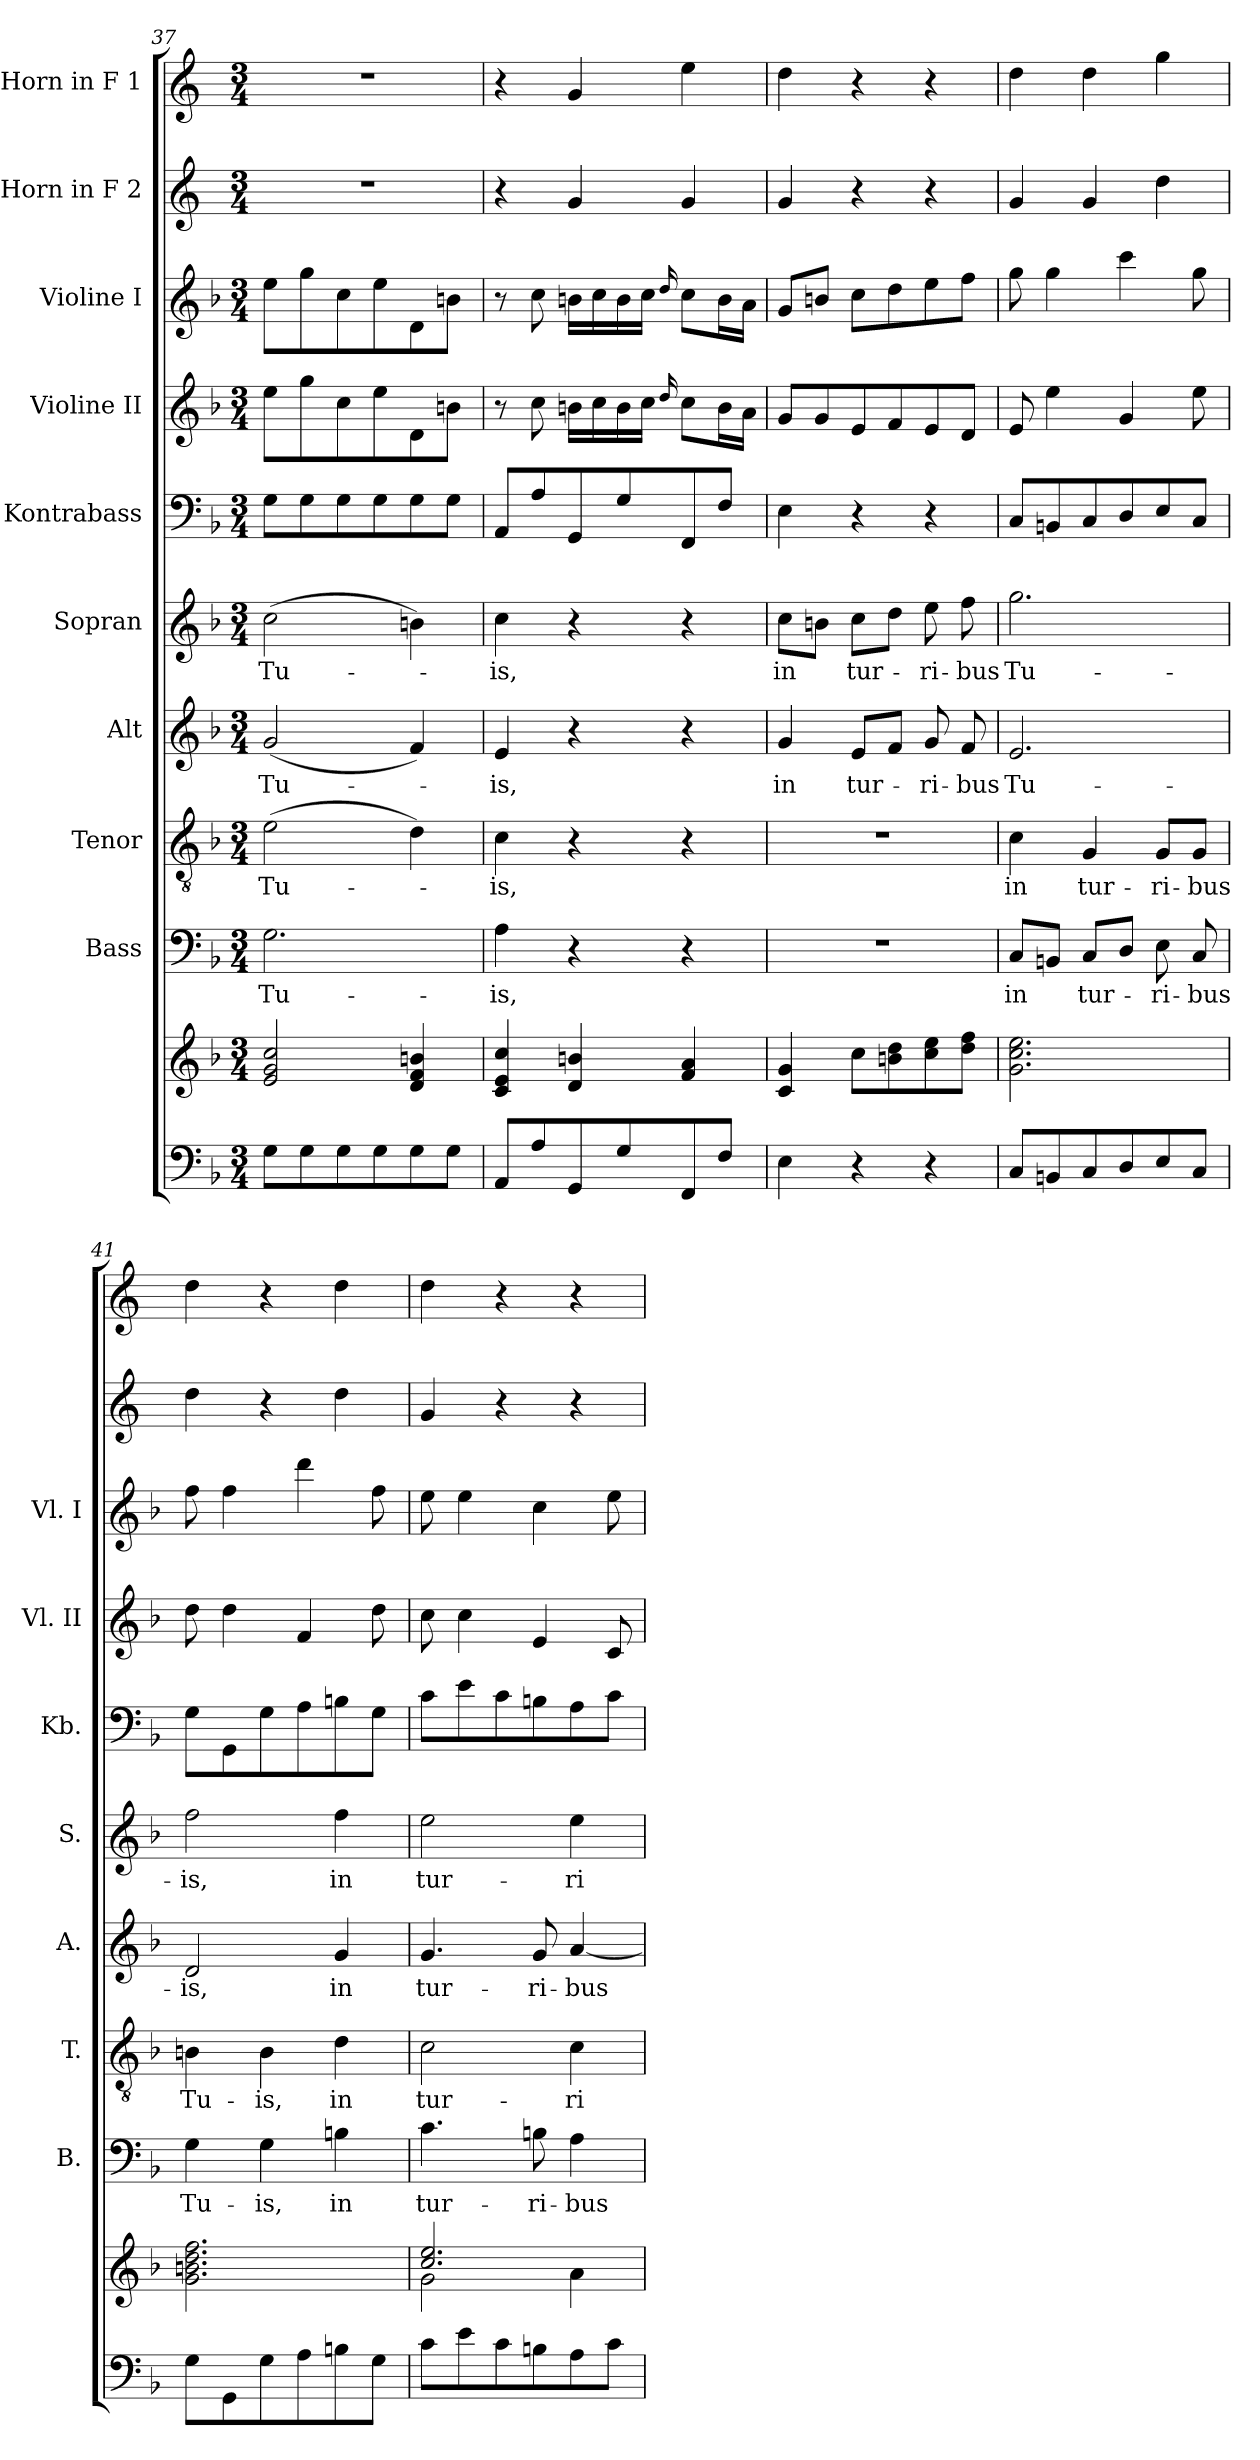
**kern	**kern	**kern	**text	**kern	**text	**kern	**text	**kern	**text	**kern	**kern	**kern	**kern	**kern
*part10	*part10	*part9	*part9	*part8	*part8	*part7	*part7	*part6	*part6	*part5	*part4	*part3	*part2	*part1
*staff11	*staff10	*staff9	*staff9	*staff8	*staff8	*staff7	*staff7	*staff6	*staff6	*staff5	*staff4	*staff3	*staff2	*staff1
*	*	*I"Bass	*	*I"Tenor	*	*I"Alt	*	*I"Sopran	*	*I"Kontrabass	*I"Violine II	*I"Violine I	*I"Horn in F 2	*I"Horn in F 1
*	*	*I'B.	*	*I'T.	*	*I'A.	*	*I'S.	*	*I'Kb.	*I'Vl. II	*I'Vl. I	*	*
*clefF4	*clefG2	*clefF4	*	*clefGv2	*	*clefG2	*	*clefG2	*	*clefF4	*clefG2	*clefG2	*clefG2	*clefG2
*	*	*	*	*	*	*	*	*	*	*ITrd7c12	*	*	*ITrd4c7	*ITrd4c7
*k[b-]	*k[b-]	*k[b-]	*	*k[b-]	*	*k[b-]	*	*k[b-]	*	*k[b-]	*k[b-]	*k[b-]	*k[b-]	*k[b-]
*F:	*F:	*F:	*	*F:	*	*F:	*	*F:	*	*F:	*F:	*F:	*F:	*F:
*M3/4	*M3/4	*M3/4	*	*M3/4	*	*M3/4	*	*M3/4	*	*M3/4	*M3/4	*M3/4	*M3/4	*M3/4
=37	=37	=37	=37	=37	=37	=37	=37	=37	=37	=37	=37	=37	=37	=37
!	!	!	!LO:LY:b	!	!LO:LY:b	!	!LO:LY:b	!	!LO:LY:b	!	!	!	!	!
8G\L	2e/ 2g/ 2cc/	2.G\	Tu-	(>2e\	Tu-	(<2g/	Tu-	(>2cc\	Tu-	8GG\L	8ee\L	8ee\L	2.r	2.r
8G\	.	.	.	.	.	.	.	.	.	8GG\	8gg\	8gg\	.	.
8G\	.	.	.	.	.	.	.	.	.	8GG\	8cc\	8cc\	.	.
8G\	.	.	.	.	.	.	.	.	.	8GG\	8ee\	8ee\	.	.
8G\	4d/ 4f/ 4bn/	.	.	4d\)	.	4f/)	.	4bn\)	.	8GG\	8d\	8d\	.	.
8G\J	.	.	.	.	.	.	.	.	.	8GG\J	8bn\J	8bn\J	.	.
=38	=38	=38	=38	=38	=38	=38	=38	=38	=38	=38	=38	=38	=38	=38
!	!	!	!LO:LY:b	!	!LO:LY:b	!	!LO:LY:b	!	!LO:LY:b	!	!	!	!	!
8AA/L	4c/ 4e/ 4cc/	4A\	-is,	4c\	-is,	4e/	-is,	4cc\	-is,	8AAA/L	8r	8r	4r	4r
8A/	.	.	.	.	.	.	.	.	.	8AA/	8cc\	8cc\	.	.
8GG/	4d/ 4bn/	4r	.	4r	.	4r	.	4r	.	8GGG/	16bn\LL	16bn\LL	4c/	4c/
.	.	.	.	.	.	.	.	.	.	.	16cc\	16cc\	.	.
8G/	.	.	.	.	.	.	.	.	.	8GG/	16b\	16b\	.	.
.	.	.	.	.	.	.	.	.	.	.	16cc\JJ	16cc\JJ	.	.
.	.	.	.	.	.	.	.	.	.	.	16qqdd/	16qqdd/	.	.
8FF/	4f/ 4a/	4r	.	4r	.	4r	.	4r	.	8FFF/	8cc\L	8cc\L	4c/	4a\
8F/J	.	.	.	.	.	.	.	.	.	8FF/J	16b\L	16b\L	.	.
.	.	.	.	.	.	.	.	.	.	.	16a\JJ	16a\JJ	.	.
=39	=39	=39	=39	=39	=39	=39	=39	=39	=39	=39	=39	=39	=39	=39
!	!	!	!	!	!	!	!LO:LY:b	!	!LO:LY:b	!	!	!	!	!
4E\	4c/ 4g/	2.r	.	2.r	.	4g/	in	8cc\L	in	4EE\	8g/L	8g/L	4c/	4g\
.	.	.	.	.	.	.	.	8bn\J	.	.	8g/	8bn/J	.	.
!	!	!	!	!	!	!	!LO:LY:b	!	!LO:LY:b	!	!	!	!	!
4r	8cc\L	.	.	.	.	8e/L	tur-	8cc\L	tur-	4r	8e/	8cc\L	4r	4r
.	8bn\ 8dd\	.	.	.	.	8f/J	.	8dd\J	.	.	8f/	8dd\	.	.
!	!	!	!	!	!	!	!LO:LY:b	!	!LO:LY:b	!	!	!	!	!
4r	8cc\ 8ee\	.	.	.	.	8g/	-ri-	8ee\	-ri-	4r	8e/	8ee\	4r	4r
!	!	!	!	!	!	!	!LO:LY:b	!	!LO:LY:b	!	!	!	!	!
.	8dd\ 8ff\J	.	.	.	.	8f/	-bus	8ff\	-bus	.	8d/J	8ff\J	.	.
=40	=40	=40	=40	=40	=40	=40	=40	=40	=40	=40	=40	=40	=40	=40
!	!	!	!LO:LY:b	!	!LO:LY:b	!	!LO:LY:b	!	!LO:LY:b	!	!	!	!	!
8C/L	2.g\ 2.cc\ 2.ee\	8C/L	in	4c\	in	2.e/	Tu-	2.gg\	Tu-	8CC/L	8e/	8gg\	4c/	4g\
8BBn/	.	8BBn/J	.	.	.	.	.	.	.	8BBBn/	4ee\	4gg\	.	.
!	!	!	!LO:LY:b	!	!LO:LY:b	!	!	!	!	!	!	!	!	!
8C/	.	8C/L	tur-	4G/	tur-	.	.	.	.	8CC/	.	.	4c/	4g\
8D/	.	8D/J	.	.	.	.	.	.	.	8DD/	4g/	4ccc\	.	.
!	!	!	!LO:LY:b	!	!LO:LY:b	!	!	!	!	!	!	!	!	!
8E/	.	8E\	-ri-	8G/L	-ri-	.	.	.	.	8EE/	.	.	4g\	4cc\
!	!	!	!LO:LY:b	!	!LO:LY:b	!	!	!	!	!	!	!	!	!
8C/J	.	8C/	-bus	8G/J	-bus	.	.	.	.	8CC/J	8ee\	8gg\	.	.
!!LO:PB:g=z
=41	=41	=41	=41	=41	=41	=41	=41	=41	=41	=41	=41	=41	=41	=41
!	!	!	!LO:LY:b	!	!LO:LY:b	!	!LO:LY:b	!	!LO:LY:b	!	!	!	!	!
8G\L	2.g\ 2.bn\ 2.dd\ 2.ff\	4G\	Tu-	4Bn\	Tu-	2d/	-is,	2ff\	-is,	8GG\L	8dd\	8ff\	4g\	4g\
8GG\	.	.	.	.	.	.	.	.	.	8GGG\	4dd\	4ff\	.	.
!	!	!	!LO:LY:b	!	!LO:LY:b	!	!	!	!	!	!	!	!	!
8G\	.	4G\	-is,	4B\	-is,	.	.	.	.	8GG\	.	.	4r	4r
8A\	.	.	.	.	.	.	.	.	.	8AA\	4f/	4ddd\	.	.
!	!	!	!LO:LY:b	!	!LO:LY:b	!	!LO:LY:b	!	!LO:LY:b	!	!	!	!	!
8Bn\	.	4Bn\	in	4d\	in	4g/	in	4ff\	in	8BBn\	.	.	4g\	4g\
8G\J	.	.	.	.	.	.	.	.	.	8GG\J	8dd\	8ff\	.	.
=42	=42	=42	=42	=42	=42	=42	=42	=42	=42	=42	=42	=42	=42	=42
*	*^	*	*	*	*	*	*	*	*	*	*	*	*	*
!	!	!	!	!LO:LY:b	!	!LO:LY:b	!	!LO:LY:b	!	!LO:LY:b	!	!	!	!	!
8c\L	2.cc/ 2.ee/	2g\	4.c\	tur-	2c\	tur-	4.g/	tur-	2ee\	tur-	8C\L	8cc\	8ee\	4c/	4g\
8e\	.	.	.	.	.	.	.	.	.	.	8E\	4cc\	4ee\	.	.
8c\	.	.	.	.	.	.	.	.	.	.	8C\	.	.	4r	4r
!	!	!	!	!LO:LY:b	!	!	!	!LO:LY:b	!	!	!	!	!	!	!
8Bn\	.	.	8Bn\	-ri-	.	.	8g/	-ri-	.	.	8BBn\	4e/	4cc\	.	.
!	!	!	!	!LO:LY:b	!	!LO:LY:b	!	!LO:LY:b	!	!LO:LY:b	!	!	!	!	!
8A\	.	4a\	4A\	-bus	4c\	-ri-	[4a/	-bus	4ee\	-ri-	8AA\	.	.	4r	4r
8c\J	.	.	.	.	.	.	.	.	.	.	8C\J	8c/	8ee\	.	.
*	*v	*v	*	*	*	*	*	*	*	*	*	*	*	*	*
=	=	=	=	=	=	=	=	=	=	=	=	=	=	=
*-	*-	*-	*-	*-	*-	*-	*-	*-	*-	*-	*-	*-	*-	*-
